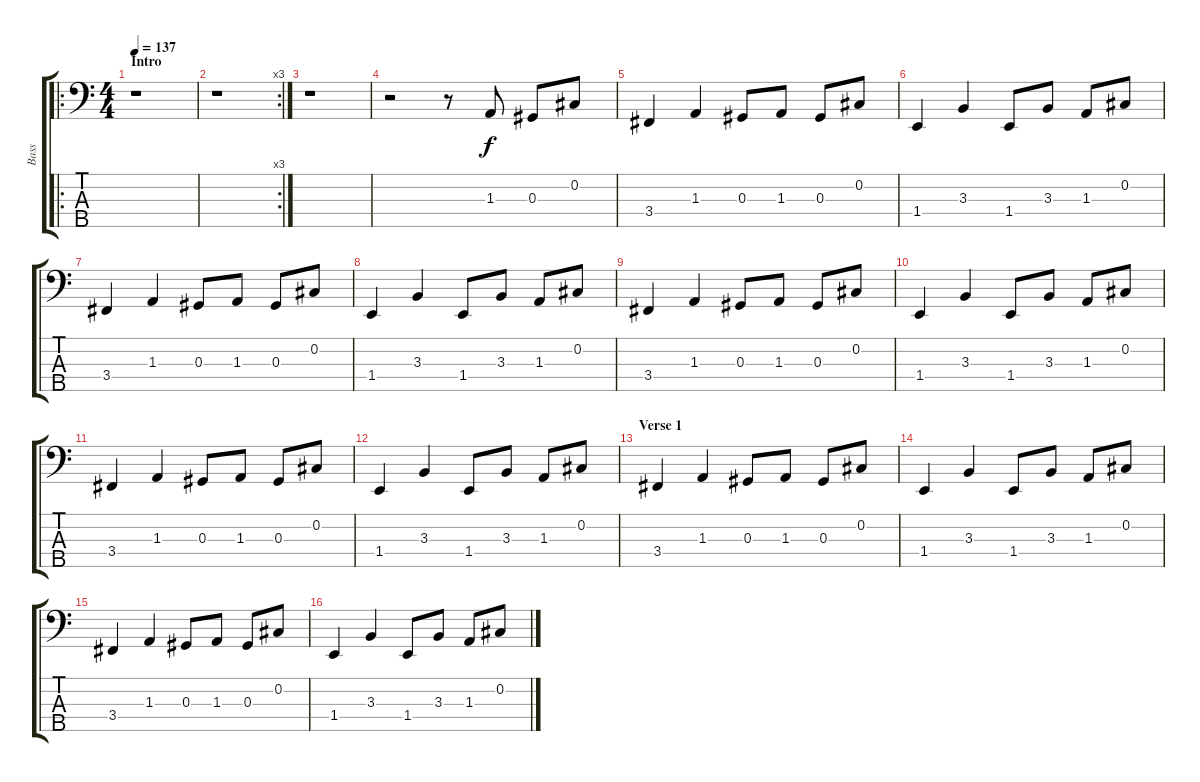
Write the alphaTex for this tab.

\track ("Bass" "Bass") {instrument electricbassfinger}
\staff {score tabs}
\tuning (Gb2 Db2 Ab1 Eb1 Bb0) {hide}
\ro
\ts (4 4)
\section ("" "Intro")
\tempo 137
\clef f4
\ks c
r.1{dy f instrument electricbassfinger} |
\rc 3
r.1 |
r.1 |
r.2 r.8 1.3.8 0.3.8 0.2.8 |
3.4.4 1.3.4 0.3.8 1.3.8 0.3.8 0.2.8 |
1.4.4 3.3.4 1.4.8 3.3.8 1.3.8 0.2.8 |
3.4.4 1.3.4 0.3.8 1.3.8 0.3.8 0.2.8 |
1.4.4 3.3.4 1.4.8 3.3.8 1.3.8 0.2.8 |
3.4.4 1.3.4 0.3.8 1.3.8 0.3.8 0.2.8 |
1.4.4 3.3.4 1.4.8 3.3.8 1.3.8 0.2.8 |
3.4.4 1.3.4 0.3.8 1.3.8 0.3.8 0.2.8 |
1.4.4 3.3.4 1.4.8 3.3.8 1.3.8 0.2.8 |
\section ("" "Verse 1")
3.4.4 1.3.4 0.3.8 1.3.8 0.3.8 0.2.8 |
1.4.4 3.3.4 1.4.8 3.3.8 1.3.8 0.2.8 |
3.4.4 1.3.4 0.3.8 1.3.8 0.3.8 0.2.8 |
1.4.4 3.3.4 1.4.8 3.3.8 1.3.8 0.2.8
